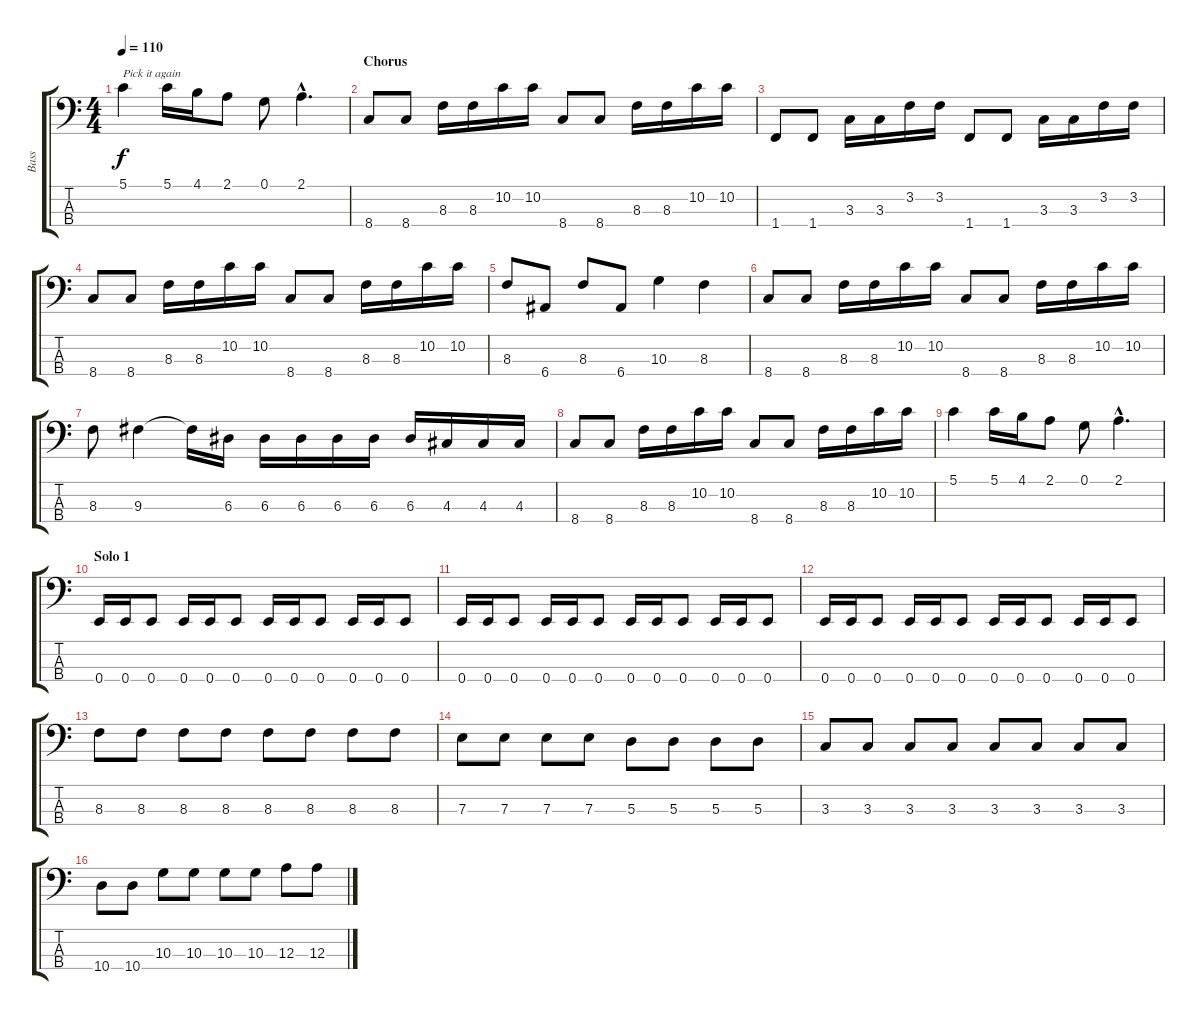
\track ("Bass" "Bass") {instrument electricbasspick}
\staff {score tabs}
\tuning (G2 D2 A1 E1) {hide}
\ts (4 4)
\tempo 110
\clef f4
\ks c
5.1.4{txt "Pick it again" dy f instrument electricbasspick} 5.1.16 4.1.16 2.1.8 0.1.8 2.1{hac}.4{d} |
\section ("" "Chorus")
8.4.8 8.4.8 8.3.16 8.3.16 10.2.16 10.2.16 8.4.8 8.4.8 8.3.16 8.3.16 10.2.16 10.2.16 |
1.4.8 1.4.8 3.3.16 3.3.16 3.2.16 3.2.16 1.4.8 1.4.8 3.3.16 3.3.16 3.2.16 3.2.16 |
8.4.8 8.4.8 8.3.16 8.3.16 10.2.16 10.2.16 8.4.8 8.4.8 8.3.16 8.3.16 10.2.16 10.2.16 |
8.3.8 6.4.8 8.3.8 6.4.8 10.3.4 8.3.4 |
8.4.8 8.4.8 8.3.16 8.3.16 10.2.16 10.2.16 8.4.8 8.4.8 8.3.16 8.3.16 10.2.16 10.2.16 |
8.3.8 9.3.4 9.3{t}.16 6.3.16 6.3.16 6.3.16 6.3.16 6.3.16 6.3.16 4.3.16 4.3.16 4.3.16 |
8.4.8 8.4.8 8.3.16 8.3.16 10.2.16 10.2.16 8.4.8 8.4.8 8.3.16 8.3.16 10.2.16 10.2.16 |
5.1.4 5.1.16 4.1.16 2.1.8 0.1.8 2.1{hac}.4{d} |
\section ("" "Solo 1")
0.4.16 0.4.16 0.4.8 0.4.16 0.4.16 0.4.8 0.4.16 0.4.16 0.4.8 0.4.16 0.4.16 0.4.8 |
0.4.16 0.4.16 0.4.8 0.4.16 0.4.16 0.4.8 0.4.16 0.4.16 0.4.8 0.4.16 0.4.16 0.4.8 |
0.4.16 0.4.16 0.4.8 0.4.16 0.4.16 0.4.8 0.4.16 0.4.16 0.4.8 0.4.16 0.4.16 0.4.8 |
8.3.8 8.3.8 8.3.8 8.3.8 8.3.8 8.3.8 8.3.8 8.3.8 |
7.3.8 7.3.8 7.3.8 7.3.8 5.3.8 5.3.8 5.3.8 5.3.8 |
3.3.8 3.3.8 3.3.8 3.3.8 3.3.8 3.3.8 3.3.8 3.3.8 |
10.4.8 10.4.8 10.3.8 10.3.8 10.3.8 10.3.8 12.3.8 12.3.8
